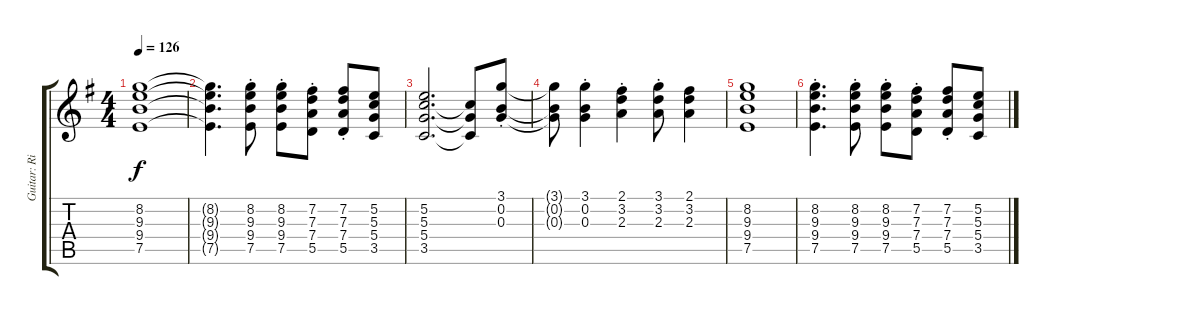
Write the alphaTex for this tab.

\track ("Guitar: Rik" "Guitar: Ri") {instrument overdrivenguitar}
\staff {score tabs}
\tuning (E4 B3 G3 D3 A2 E2) {hide}
\ts (4 4)
\tempo 126
\clef g2
\ks g
(8.2 9.3 9.4 7.5).1{dy f} |
(8.2{t} 9.3{t} 9.4{t} 7.5{t}).4{d} (8.2{st} 9.3 9.4 7.5).8 (8.2{st} 9.3 9.4 7.5).8 (7.2{st} 7.3 7.4 5.5).8 (7.2{st} 7.3 7.4 5.5).8 (5.2 5.3 5.4 3.5).8 |
(5.2 5.3 5.4 3.5).2{d} (5.3{t} 5.4{t} 3.5{t}).8 (3.1{st} 0.2{st} 0.3{st}).8 |
(3.1{t} 0.2{t} 0.3{t}).8 (3.1{st} 0.2{st} 0.3{st}).4 (2.1{st} 3.2{st} 2.3{st}).4 (3.1{st} 3.2{st} 2.3{st}).8 (2.1 3.2 2.3).4 |
(8.2 9.3 9.4 7.5).1 |
(8.2{st} 9.3 9.4 7.5).4{d} (8.2{st} 9.3 9.4 7.5).8 (8.2{st} 9.3 9.4 7.5).8 (7.2{st} 7.3 7.4 5.5).8 (7.2{st} 7.3 7.4 5.5).8 (5.2 5.3 5.4 3.5).8
